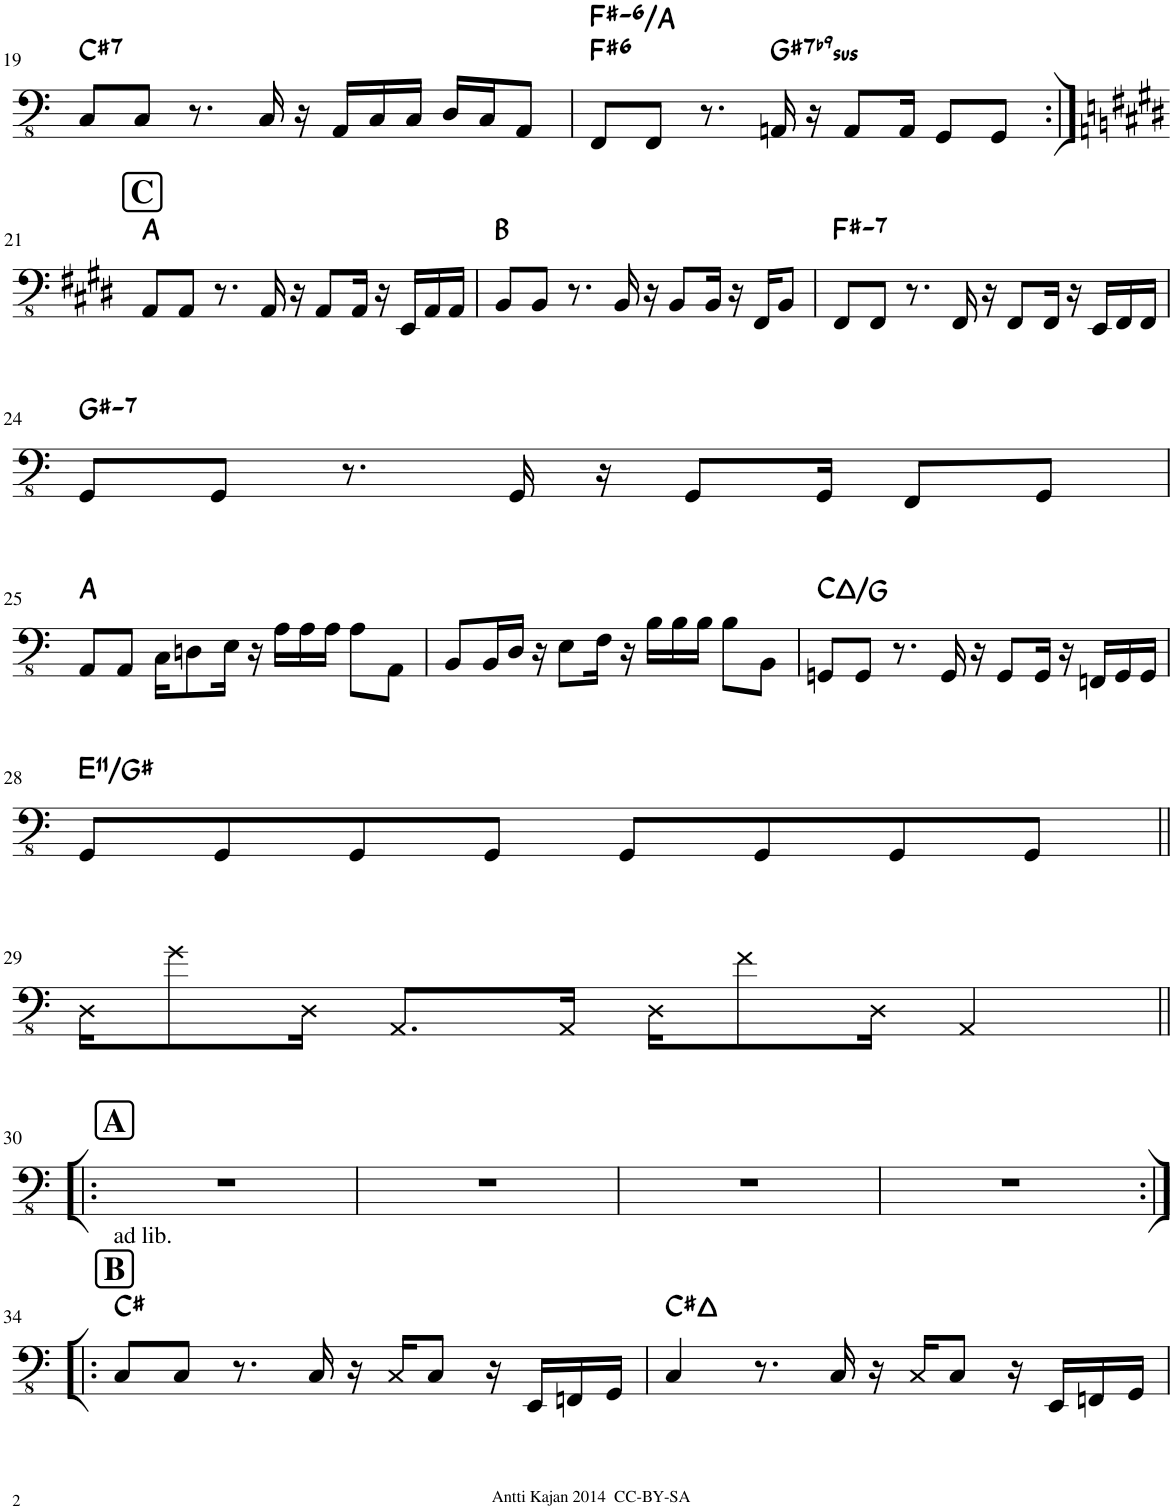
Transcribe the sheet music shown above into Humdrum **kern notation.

**kern	**harte
*part1	*part1
*staff1	*
*I"Fretless Electric Bass	*
!!LO:PB:g=z
*clefFv4	*
*k[f#c#g#d#a#e#b#]	*
*M4/4	*
=19	=19
!	!LO:H:kt=7
8CC#/L	C#:7
8CC#/J	.
8.r	.
16CC#/	.
16r	.
16AAA#/LL	.
16CC#/	.
16CC#/JJ	.
16DD#/LL	.
16CC#/J	.
8AAA#/J	.
=20	=20
!	!LO:H:n=1:kt=6
!	!LO:H:n=2:kt=6
8FFF#/L	F#:maj6 F#:min6/b3
8FFF#/J	.
8.r	.
!	!LO:H:kt=7sus
16AAAn/	G#:sus4(7,b9)
16r	.
8AAA/L	.
16AAA/Jk	.
8GGG#/L	.
8GGG#/J	.
!!LO:LB:g=z
=21:|!	=21:|!
*k[f#c#g#d#]	*
!LO:TX:a:B:t=C	!
8AAA/L	A:maj
8AAA/J	.
8.r	.
16AAA/	.
16r	.
8AAA/L	.
16AAA/Jk	.
16r	.
16EEE/LL	.
16AAA/	.
16AAA/JJ	.
=22	=22
8BBB/L	B:maj
8BBB/J	.
8.r	.
16BBB/	.
16r	.
8BBB/L	.
16BBB/Jk	.
16r	.
16FFF#/KL	.
8BBB/J	.
=23	=23
!	!LO:H:kt=7
8FFF#/L	F#:min7
8FFF#/J	.
8.r	.
16FFF#/	.
16r	.
8FFF#/L	.
16FFF#/Jk	.
16r	.
16EEE/LL	.
16FFF#/	.
16FFF#/JJ	.
!!LO:LB:g=z
=24	=24
!	!LO:H:kt=7
8GGG#/L	G#:min7
8GGG#/J	.
8.r	.
16GGG#/	.
16r	.
8GGG#/L	.
16GGG#/Jk	.
8FFF#/L	.
8GGG#/J	.
!!LO:LB:g=z
=25	=25
8AAA/L	A:maj
8AAA/J	.
16CC#\KL	.
8DDn\	.
16EE\Jk	.
16r	.
16AA\LL	.
16AA\	.
16AA\JJ	.
8AA\L	.
8AAA\J	.
=26	=26
8BBB/L	.
16BBB/L	.
16DD#/JJ	.
16r	.
8EE\L	.
16FF#\Jk	.
16r	.
16BB\LL	.
16BB\	.
16BB\JJ	.
8BB\L	.
8BBB\J	.
=27	=27
!	!LO:H:kt=ma
8GGGn/L	C:maj/5
8GGG/J	.
8.r	.
16GGG/	.
16r	.
8GGG/L	.
16GGG/Jk	.
16r	.
16FFFn/LL	.
16GGG/	.
16GGG/JJ	.
!!LO:LB:g=z
=28	=28
!	!LO:H:kt=11
8GGG#/L	E:9(11)/3
8GGG#/	.
8GGG#/	.
8GGG#/J	.
8GGG#/L	.
8GGG#/	.
8GGG#/	.
8GGG#/J	.
!!LO:LB:g=z
=29||	=29||
16DD#\KL	.
8G#\	.
16DD#\Jk	.
8.AAA/L	.
16AAA/Jk	.
16DD#\KL	.
8F#\	.
16DD#\Jk	.
4AAA/	.
!!LO:LB:g=z
=30!|:	=30!|:
!LO:TX:a:B:t=A	!
1r	.
=31	=31
1r	.
=32	=32
1r	.
=33	=33
1r	.
!!LO:LB:g=z
=34:|!|:	=34:|!|:
!LO:TX:a:B:t=B	!
!LO:TX:a:t=ad lib.	!
8CC#/L	C#:maj
8CC#/J	.
8.r	.
16CC#/	.
16r	.
16CC#/KL	.
8CC#/J	.
16r	.
16EEE/LL	.
16FFFn/	.
16GGG#/JJ	.
=35	=35
!	!LO:H:kt=ma7
4CC#/	C#:maj7
8.r	.
16CC#/	.
16r	.
16CC#/KL	.
8CC#/J	.
16r	.
16EEE/LL	.
16FFFn/	.
16GGG#/JJ	.
=	=
*-	*-
